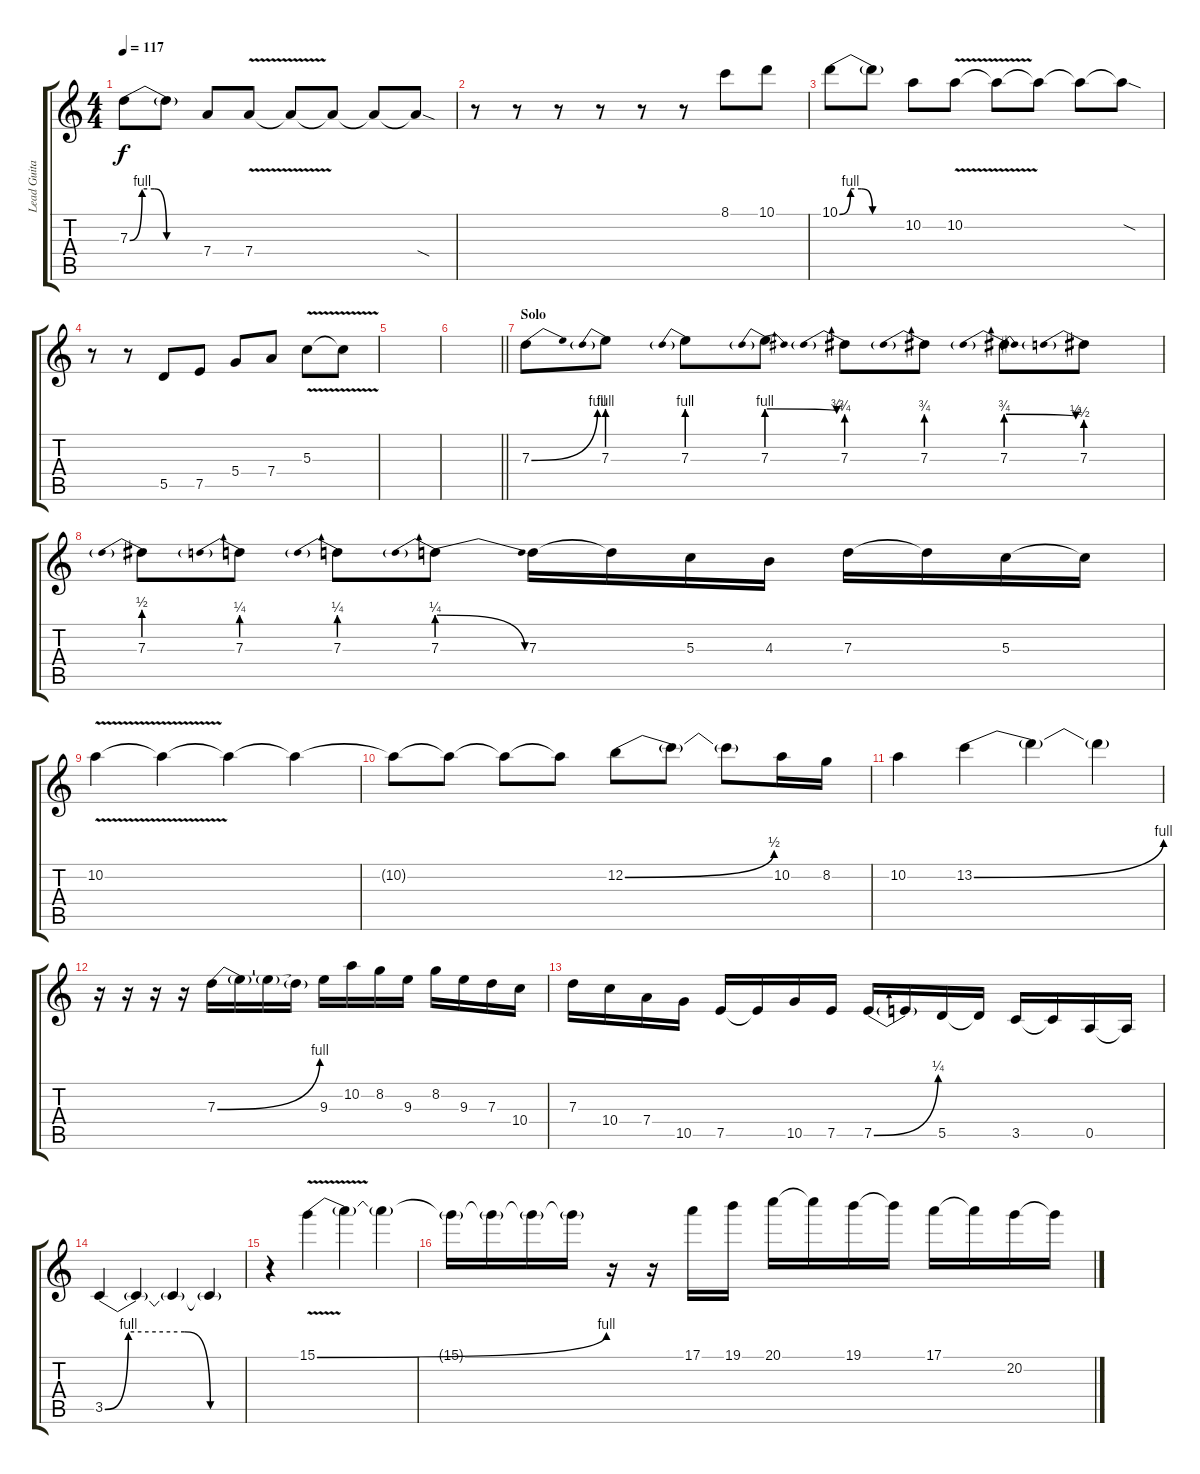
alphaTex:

\track ("Lead Guitar 1" "Lead Guita") {instrument distortionguitar}
\staff {score tabs}
\tuning (E4 B3 G3 D3 A2 E2) {hide}
\ts (4 4)
\tempo 117
\clef g2
\ks c
7.3{be (custom 0 0 10 4 20 4 30 0 60 0)}.8{dy f} 7.3{t}.8 7.4.8 7.4{v}.8 7.4{t}.8 7.4{t}.8 7.4{t}.8 7.4{sod t}.8 |
r.8 r.8 r.8 r.8 r.8 r.8 8.1.8 10.1.8 |
10.1{be (custom 0 0 10 4 20 4 30 0 60 0)}.8 10.1{t}.8 10.2.8 10.2{v}.8 10.2{t}.8 10.2{t}.8 10.2{t}.8 10.2{sod t}.8 |
r.8 r.8 5.5.8 7.5.8 5.4.8 7.4.8 5.3{v}.8 5.3{t}.8 |
|
\barLineRight lightlight
|
\section ("" "Solo")
7.3{be (bend 0 0 60 4)}.8 7.3{be (prebend 0 4 60 4)}.8 7.3{be (prebend 0 4 60 4)}.8 7.3{be (prebendrelease 0 4 60 3)}.8 7.3{be (prebend 0 3 60 3)}.8 7.3{be (prebend 0 3 60 3)}.8 7.3{be (prebendrelease 0 3 60 2)}.8 7.3{be (prebend 0 2 60 2)}.8 |
7.3{be (prebend 0 2 60 2)}.8 7.3{be (prebend 0 1 60 1)}.8 7.3{be (prebend 0 1 60 1)}.8 7.3{be (prebendrelease 0 1 60 0)}.8 7.3.16 7.3{t}.16 5.3.16 4.3.16 7.3.16 7.3{t}.16 5.3.16 5.3{t}.16 |
10.2{v}.4 10.2{t}.4 10.2{t}.4 10.2{t}.4 |
10.2{t}.8 10.2{t}.8 10.2{t}.8 10.2{t}.8 12.2{be (bend 0 0 60 2)}.8 12.2{t}.8 12.2{t}.8 10.2.16 8.2.16 |
10.2.4 13.2{be (bend 0 0 60 4)}.4 13.2{t}.4 13.2{t}.4 |
r.16 r.16 r.16 r.16 7.3{be (bend 0 0 60 4)}.16 7.3{t}.16 7.3{t}.16 7.3{t}.16 9.3.16 10.2.16 8.2.16 9.3.16 8.2.16 9.3.16 7.3.16 10.4.16 |
7.3.16 10.4.16 7.4.16 10.5.16 7.5.16 7.5{t}.16 10.5.16 7.5.16 7.5{be (bend 0 0 60 1)}.16 7.5{t}.16 5.5.16 5.5{t}.16 3.5.16 3.5{t}.16 0.5.16 0.5{t}.16 |
3.5{be (custom 0 0 10 4 34 4 45 0 60 0)}.4 3.5{t}.4 3.5{t}.4 3.5{t}.4 |
r.4 15.1{be (bend 0 0 60 4) v}.4 15.1{t}.4 15.1{t}.4 |
15.1{t}.16 15.1{t}.16 15.1{t}.16 15.1{t}.16 r.16 r.16 17.1.16 19.1.16 20.1.16 20.1{t}.16 19.1.16 19.1{t}.16 17.1.16 17.1{t}.16 20.2.16 20.2{t}.16
